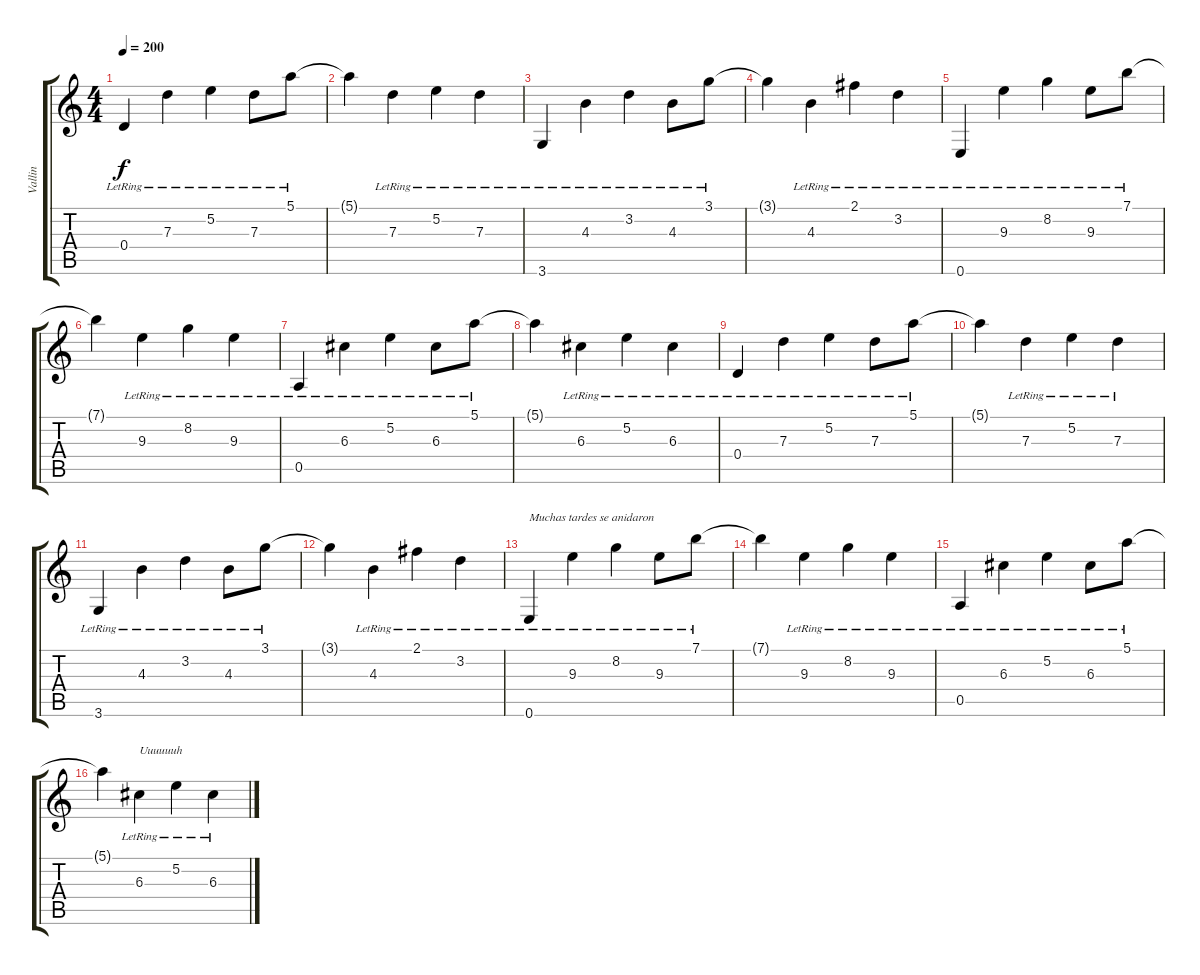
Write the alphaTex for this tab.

\track ("Vallin" "Vallin") {instrument electricguitarmuted}
\staff {score tabs}
\tuning (E4 B3 G3 D3 A2 E2) {hide}
\ts (4 4)
\tempo 200
\clef g2
\ks c
0.4{lr}.4{dy f} 7.3{lr}.4 5.2{lr}.4 7.3{lr}.8 5.1{lr}.8 |
5.1{t}.4 7.3{lr}.4 5.2{lr}.4 7.3{lr}.4 |
3.6{lr}.4 4.3{lr}.4 3.2{lr}.4 4.3{lr}.8 3.1{lr}.8 |
3.1{t}.4 4.3{lr}.4 2.1{lr}.4 3.2{lr}.4 |
0.6{lr}.4 9.3{lr}.4 8.2{lr}.4 9.3{lr}.8 7.1{lr}.8 |
7.1{t}.4 9.3{lr}.4 8.2{lr}.4 9.3{lr}.4 |
0.5{lr}.4 6.3{lr}.4 5.2{lr}.4 6.3{lr}.8 5.1{lr}.8 |
5.1{t}.4 6.3{lr}.4 5.2{lr}.4 6.3{lr}.4 |
0.4{lr}.4 7.3{lr}.4 5.2{lr}.4 7.3{lr}.8 5.1{lr}.8 |
5.1{t}.4 7.3{lr}.4 5.2{lr}.4 7.3{lr}.4 |
3.6{lr}.4 4.3{lr}.4 3.2{lr}.4 4.3{lr}.8 3.1{lr}.8 |
3.1{t}.4 4.3{lr}.4 2.1{lr}.4 3.2{lr}.4 |
0.6{lr}.4{txt "Muchas tardes se anidaron"} 9.3{lr}.4 8.2{lr}.4 9.3{lr}.8 7.1{lr}.8 |
7.1{t}.4 9.3{lr}.4 8.2{lr}.4 9.3{lr}.4 |
0.5{lr}.4 6.3{lr}.4 5.2{lr}.4 6.3{lr}.8 5.1{lr}.8 |
5.1{t}.4 6.3{lr}.4{txt "Uuuuuuh"} 5.2{lr}.4 6.3{lr}.4
